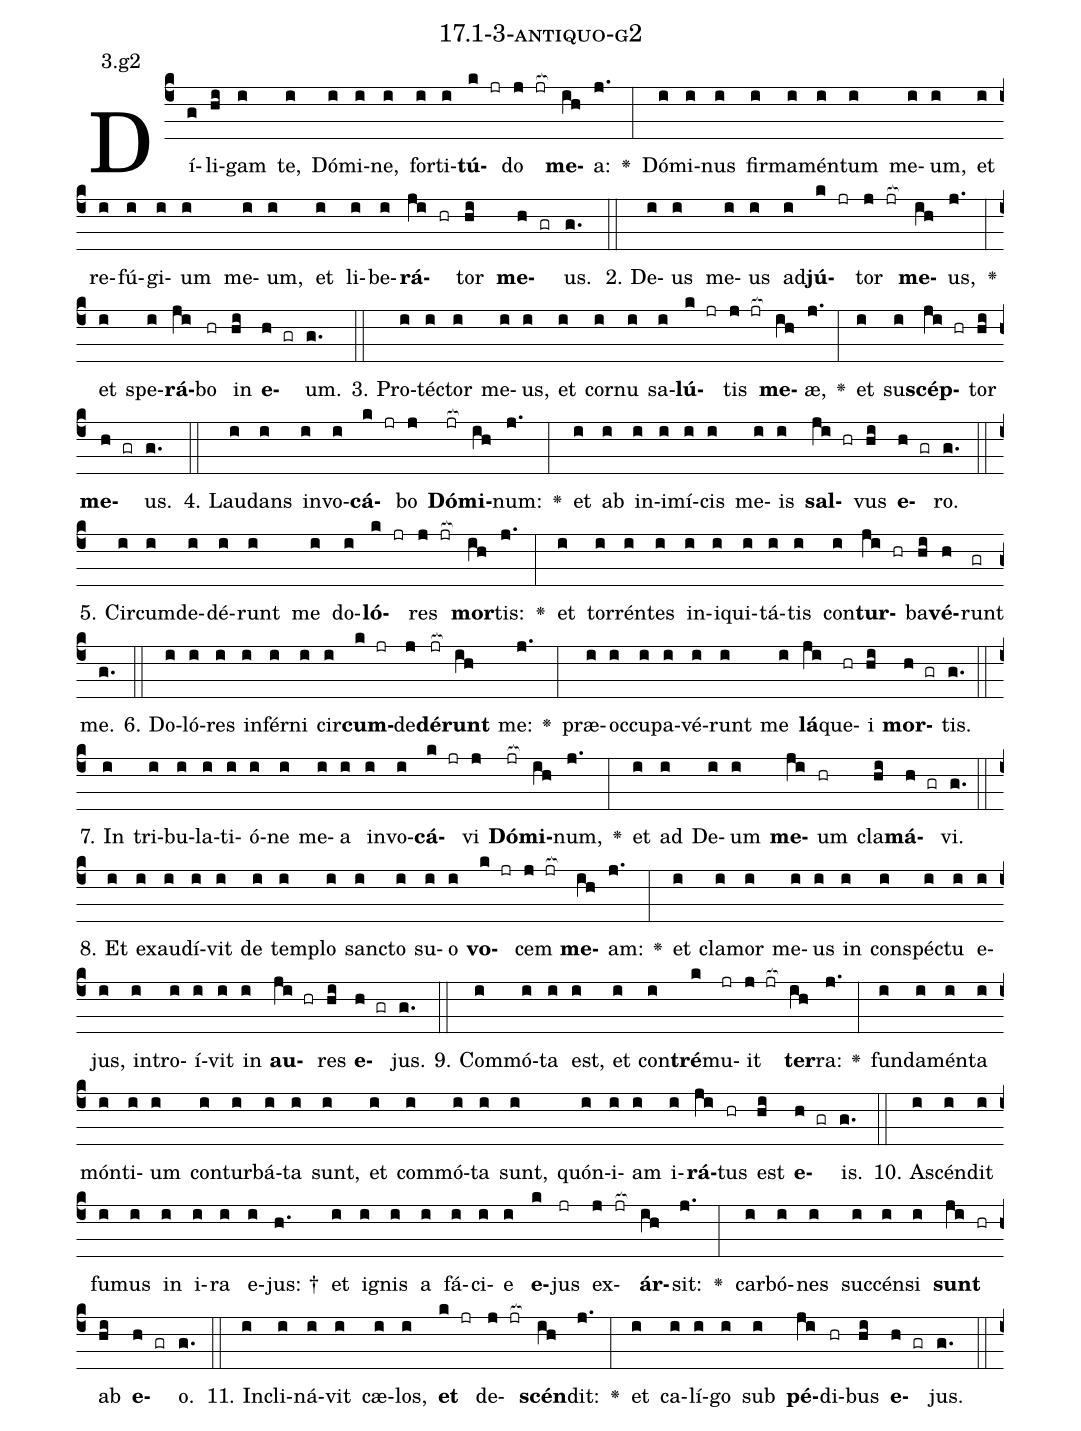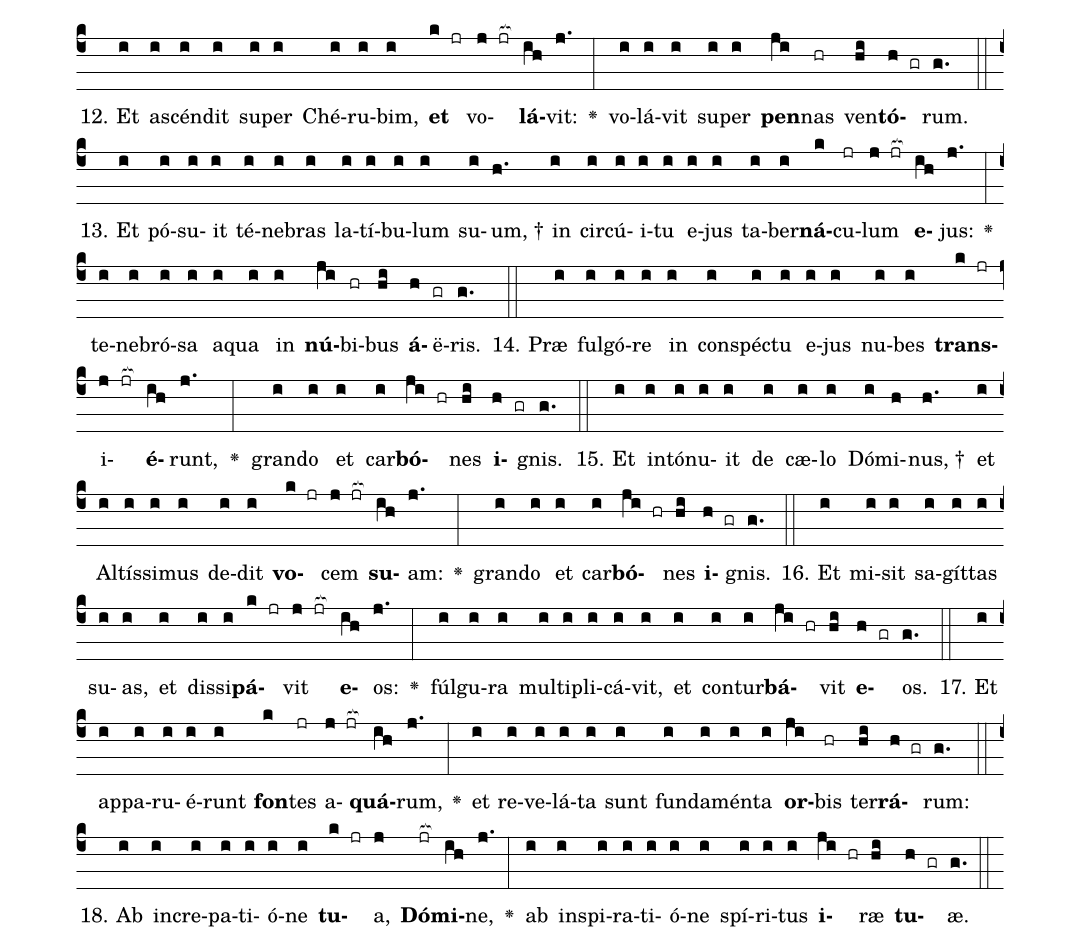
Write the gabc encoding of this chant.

name: 17.1-3-antiquo-g2;
annotation: 3.g2;
%%
(c4)Dí(g)li(hi)gam(i) te,(i) Dó(i)mi(i)ne,(i) for(i)ti(i)<b>tú</b>(k jr)do(j jr[ocb:1{]) <b>me</b>(ih[ocb:0}])a:(j.) <v>\greheightstar</v>(:) Dó(i)mi(i)nus(i) fir(i)ma(i)mén(i)tum(i) me(i)um,(i) et(i) re(i)fú(i)gi(i)um(i) me(i)um,(i) et(i) li(i)be(i)<b>rá</b>(ji hr)tor(hi) <b>me</b>(h gr)us.(g.) (::)
2. De(i)us(i) me(i)us(i) ad(i)<b>jú</b>(k jr)tor(j jr[ocb:1{]) <b>me</b>(ih[ocb:0}])us,(j.) <v>\greheightstar</v>(:) et(i) spe(i)<b>rá</b>(ji)bo(hr) in(hi) <b>e</b>(h gr)um.(g.) (::)
3. Pro(i)téc(i)tor(i) me(i)us,(i) et(i) cor(i)nu(i) sa(i)<b>lú</b>(k jr)tis(j jr[ocb:1{]) <b>me</b>(ih[ocb:0}])æ,(j.) <v>\greheightstar</v>(:) et(i) su(i)<b>scép</b>(ji hr)tor(hi) <b>me</b>(h gr)us.(g.) (::)
4. Lau(i)dans(i) in(i)vo(i)<b>cá</b>(k jr)bo(j) <b>Dó</b>(jr[ocb:1{])<b>mi</b>(ih[ocb:0}])num:(j.) <v>\greheightstar</v>(:) et(i) ab(i) in(i)i(i)mí(i)cis(i) me(i)is(i) <b>sal</b>(ji hr)vus(hi) <b>e</b>(h gr)ro.(g.) (::)
5. Cir(i)cum(i)de(i)dé(i)runt(i) me(i) do(i)<b>ló</b>(k jr)res(j jr[ocb:1{]) <b>mor</b>(ih[ocb:0}])tis:(j.) <v>\greheightstar</v>(:) et(i) tor(i)rén(i)tes(i) in(i)i(i)qui(i)tá(i)tis(i) con(i)<b>tur</b>(ji hr)ba(hi)<b>vé</b>(h)runt(gr) me.(g.) (::)
6. Do(i)ló(i)res(i) in(i)fér(i)ni(i) cir(i)<b>cum</b>(k jr)de(j)<b>dé</b>(jr[ocb:1{])<b>runt</b>(ih[ocb:0}]) me:(j.) <v>\greheightstar</v>(:) præ(i)oc(i)cu(i)pa(i)vé(i)runt(i) me(i) <b>lá</b>(ji)que(hr)i(hi) <b>mor</b>(h gr)tis.(g.) (::)
7. In(i) tri(i)bu(i)la(i)ti(i)ó(i)ne(i) me(i)a(i) in(i)vo(i)<b>cá</b>(k jr)vi(j) <b>Dó</b>(jr[ocb:1{])<b>mi</b>(ih[ocb:0}])num,(j.) <v>\greheightstar</v>(:) et(i) ad(i) De(i)um(i) <b>me</b>(ji)um(hr) cla(hi)<b>má</b>(h gr)vi.(g.) (::)
8. Et(i) ex(i)au(i)dí(i)vit(i) de(i) tem(i)plo(i) sanc(i)to(i) su(i)o(i) <b>vo</b>(k jr)cem(j jr[ocb:1{]) <b>me</b>(ih[ocb:0}])am:(j.) <v>\greheightstar</v>(:) et(i) cla(i)mor(i) me(i)us(i) in(i) con(i)spéc(i)tu(i) e(i)jus,(i) in(i)tro(i)í(i)vit(i) in(i) <b>au</b>(ji hr)res(hi) <b>e</b>(h gr)jus.(g.) (::)
9. Com(i)mó(i)ta(i) est,(i) et(i) con(i)<b>tré</b>(k)mu(jr)it(j jr[ocb:1{]) <b>ter</b>(ih[ocb:0}])ra:(j.) <v>\greheightstar</v>(:) fun(i)da(i)mén(i)ta(i) món(i)ti(i)um(i) con(i)tur(i)bá(i)ta(i) sunt,(i) et(i) com(i)mó(i)ta(i) sunt,(i) quón(i)i(i)am(i) i(i)<b>rá</b>(ji)tus(hr) est(hi) <b>e</b>(h gr)is.(g.) (::)
10. A(i)scén(i)dit(i) fu(i)mus(i) in(i) i(i)ra(i) e(i)jus: †(h.) et(i) i(i)gnis(i) a(i) fá(i)ci(i)e(i) <b>e</b>(k)jus(jr) ex(j jr[ocb:1{])<b>ár</b>(ih[ocb:0}])sit:(j.) <v>\greheightstar</v>(:) car(i)bó(i)nes(i) suc(i)cén(i)si(i) <b>sunt</b>(ji hr) ab(hi) <b>e</b>(h gr)o.(g.) (::)
11. In(i)cli(i)ná(i)vit(i) cæ(i)los,(i) <b>et</b>(k jr) de(j jr[ocb:1{])<b>scén</b>(ih[ocb:0}])dit:(j.) <v>\greheightstar</v>(:) et(i) ca(i)lí(i)go(i) sub(i) <b>pé</b>(ji)di(hr)bus(hi) <b>e</b>(h gr)jus.(g.) (::)
12. Et(i) a(i)scén(i)dit(i) su(i)per(i) Ché(i)ru(i)bim,(i) <b>et</b>(k jr) vo(j jr[ocb:1{])<b>lá</b>(ih[ocb:0}])vit:(j.) <v>\greheightstar</v>(:) vo(i)lá(i)vit(i) su(i)per(i) <b>pen</b>(ji)nas(hr) ven(hi)<b>tó</b>(h gr)rum.(g.) (::)
13. Et(i) pó(i)su(i)it(i) té(i)ne(i)bras(i) la(i)tí(i)bu(i)lum(i) su(i)um, †(h.) in(i) cir(i)cú(i)i(i)tu(i) e(i)jus(i) ta(i)ber(i)<b>ná</b>(k)cu(jr)lum(j jr[ocb:1{]) <b>e</b>(ih[ocb:0}])jus:(j.) <v>\greheightstar</v>(:) te(i)ne(i)bró(i)sa(i) a(i)qua(i) in(i) <b>nú</b>(ji)bi(hr)bus(hi) <b>á</b>(h)ë(gr)ris.(g.) (::)
14. Præ(i) ful(i)gó(i)re(i) in(i) con(i)spéc(i)tu(i) e(i)jus(i) nu(i)bes(i) <b>trans</b>(k jr)i(j jr[ocb:1{])<b>é</b>(ih[ocb:0}])runt,(j.) <v>\greheightstar</v>(:) gran(i)do(i) et(i) car(i)<b>bó</b>(ji hr)nes(hi) <b>i</b>(h gr)gnis.(g.) (::)
15. Et(i) in(i)tó(i)nu(i)it(i) de(i) cæ(i)lo(i) Dó(i)mi(h)nus, †(h.) et(i) Al(i)tís(i)si(i)mus(i) de(i)dit(i) <b>vo</b>(k jr)cem(j jr[ocb:1{]) <b>su</b>(ih[ocb:0}])am:(j.) <v>\greheightstar</v>(:) gran(i)do(i) et(i) car(i)<b>bó</b>(ji hr)nes(hi) <b>i</b>(h gr)gnis.(g.) (::)
16. Et(i) mi(i)sit(i) sa(i)gít(i)tas(i) su(i)as,(i) et(i) dis(i)si(i)<b>pá</b>(k jr)vit(j jr[ocb:1{]) <b>e</b>(ih[ocb:0}])os:(j.) <v>\greheightstar</v>(:) fúl(i)gu(i)ra(i) mul(i)ti(i)pli(i)cá(i)vit,(i) et(i) con(i)tur(i)<b>bá</b>(ji hr)vit(hi) <b>e</b>(h gr)os.(g.) (::)
17. Et(i) ap(i)pa(i)ru(i)é(i)runt(i) <b>fon</b>(k)tes(jr) a(j jr[ocb:1{])<b>quá</b>(ih[ocb:0}])rum,(j.) <v>\greheightstar</v>(:) et(i) re(i)ve(i)lá(i)ta(i) sunt(i) fun(i)da(i)mén(i)ta(i) <b>or</b>(ji)bis(hr) ter(hi)<b>rá</b>(h gr)rum:(g.) (::)
18. Ab(i) in(i)cre(i)pa(i)ti(i)ó(i)ne(i) <b>tu</b>(k jr)a,(j) <b>Dó</b>(jr[ocb:1{])<b>mi</b>(ih[ocb:0}])ne,(j.) <v>\greheightstar</v>(:) ab(i) in(i)spi(i)ra(i)ti(i)ó(i)ne(i) spí(i)ri(i)tus(i) <b>i</b>(ji hr)ræ(hi) <b>tu</b>(h gr)æ.(g.) (::)
